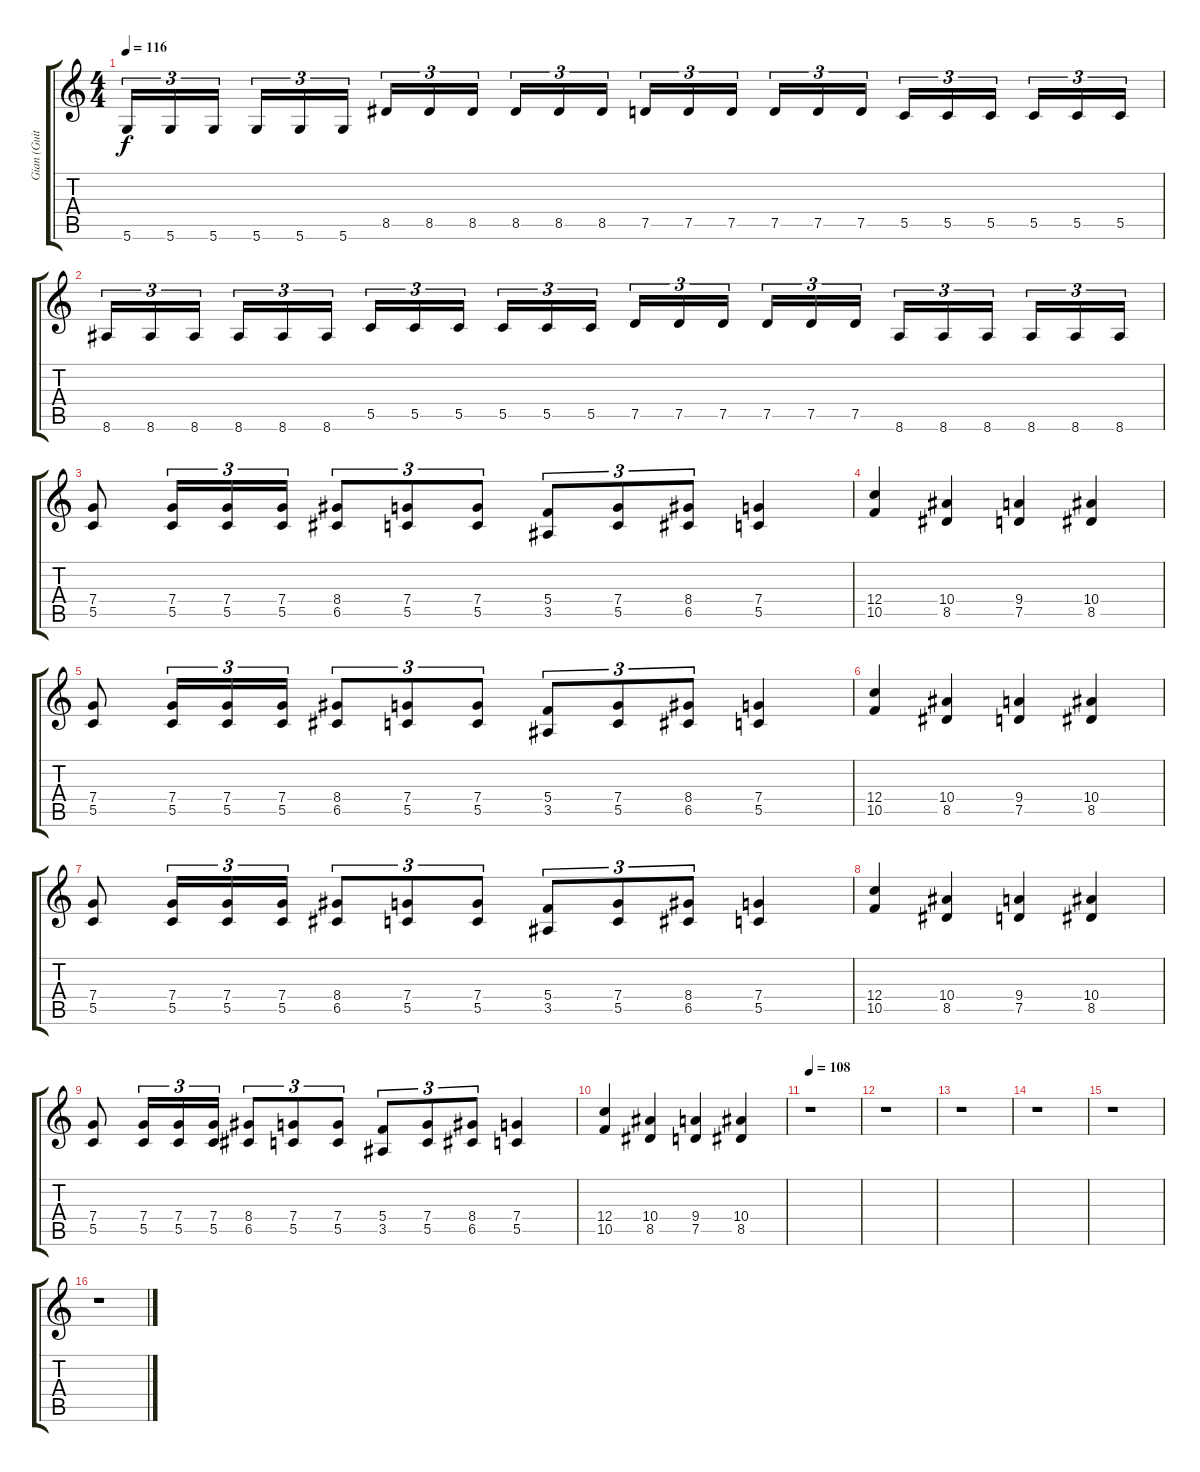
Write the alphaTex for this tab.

\track ("Gian (Guitar)" "Gian (Guit") {instrument distortionguitar}
\staff {score tabs}
\tuning (D4 A3 F3 C3 G2 D2) {hide}
\ts (4 4)
\tempo 116
\clef g2
\ks c
5.6.16{tu (3 2) dy f} 5.6.16{tu (3 2)} 5.6.16{tu (3 2)} 5.6.16{tu (3 2)} 5.6.16{tu (3 2)} 5.6.16{tu (3 2)} 8.5.16{tu (3 2)} 8.5.16{tu (3 2)} 8.5.16{tu (3 2)} 8.5.16{tu (3 2)} 8.5.16{tu (3 2)} 8.5.16{tu (3 2)} 7.5.16{tu (3 2)} 7.5.16{tu (3 2)} 7.5.16{tu (3 2)} 7.5.16{tu (3 2)} 7.5.16{tu (3 2)} 7.5.16{tu (3 2)} 5.5.16{tu (3 2)} 5.5.16{tu (3 2)} 5.5.16{tu (3 2)} 5.5.16{tu (3 2)} 5.5.16{tu (3 2)} 5.5.16{tu (3 2)} |
8.6.16{tu (3 2)} 8.6.16{tu (3 2)} 8.6.16{tu (3 2)} 8.6.16{tu (3 2)} 8.6.16{tu (3 2)} 8.6.16{tu (3 2)} 5.5.16{tu (3 2)} 5.5.16{tu (3 2)} 5.5.16{tu (3 2)} 5.5.16{tu (3 2)} 5.5.16{tu (3 2)} 5.5.16{tu (3 2)} 7.5.16{tu (3 2)} 7.5.16{tu (3 2)} 7.5.16{tu (3 2)} 7.5.16{tu (3 2)} 7.5.16{tu (3 2)} 7.5.16{tu (3 2)} 8.6.16{tu (3 2)} 8.6.16{tu (3 2)} 8.6.16{tu (3 2)} 8.6.16{tu (3 2)} 8.6.16{tu (3 2)} 8.6.16{tu (3 2)} |
(7.4 5.5).8 (7.4 5.5).16{tu (3 2)} (7.4 5.5).16{tu (3 2)} (7.4 5.5).16{tu (3 2)} (8.4 6.5).8{tu (3 2)} (7.4 5.5).8{tu (3 2)} (7.4 5.5).8{tu (3 2)} (5.4 3.5).8{tu (3 2)} (7.4 5.5).8{tu (3 2)} (8.4 6.5).8{tu (3 2)} (7.4 5.5).4 |
(12.4 10.5).4 (10.4 8.5).4 (9.4 7.5).4 (10.4 8.5).4 |
(7.4 5.5).8 (7.4 5.5).16{tu (3 2)} (7.4 5.5).16{tu (3 2)} (7.4 5.5).16{tu (3 2)} (8.4 6.5).8{tu (3 2)} (7.4 5.5).8{tu (3 2)} (7.4 5.5).8{tu (3 2)} (5.4 3.5).8{tu (3 2)} (7.4 5.5).8{tu (3 2)} (8.4 6.5).8{tu (3 2)} (7.4 5.5).4 |
(12.4 10.5).4 (10.4 8.5).4 (9.4 7.5).4 (10.4 8.5).4 |
(7.4 5.5).8 (7.4 5.5).16{tu (3 2)} (7.4 5.5).16{tu (3 2)} (7.4 5.5).16{tu (3 2)} (8.4 6.5).8{tu (3 2)} (7.4 5.5).8{tu (3 2)} (7.4 5.5).8{tu (3 2)} (5.4 3.5).8{tu (3 2)} (7.4 5.5).8{tu (3 2)} (8.4 6.5).8{tu (3 2)} (7.4 5.5).4 |
(12.4 10.5).4 (10.4 8.5).4 (9.4 7.5).4 (10.4 8.5).4 |
(7.4 5.5).8 (7.4 5.5).16{tu (3 2)} (7.4 5.5).16{tu (3 2)} (7.4 5.5).16{tu (3 2)} (8.4 6.5).8{tu (3 2)} (7.4 5.5).8{tu (3 2)} (7.4 5.5).8{tu (3 2)} (5.4 3.5).8{tu (3 2)} (7.4 5.5).8{tu (3 2)} (8.4 6.5).8{tu (3 2)} (7.4 5.5).4 |
(12.4 10.5).4 (10.4 8.5).4 (9.4 7.5).4 (10.4 8.5).4 |
\tempo 108
r.1 |
r.1 |
r.1 |
r.1 |
r.1 |
r.1
